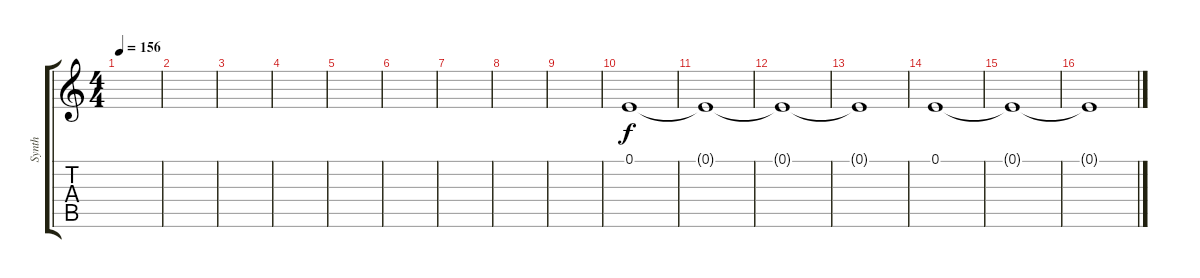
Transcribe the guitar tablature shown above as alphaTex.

\track ("Synth" "Synth") {instrument lead1square}
\staff {score tabs}
\tuning (E4 B3 G3 D3 A2 E2) {hide}
\ts (4 4)
\tempo 156
\clef g2
\ks c
|
|
|
|
|
|
|
|
|
0.1.1 |
0.1{t}.1 |
0.1{t}.1 |
0.1{t}.1 |
0.1.1 |
0.1{t}.1 |
0.1{t}.1
